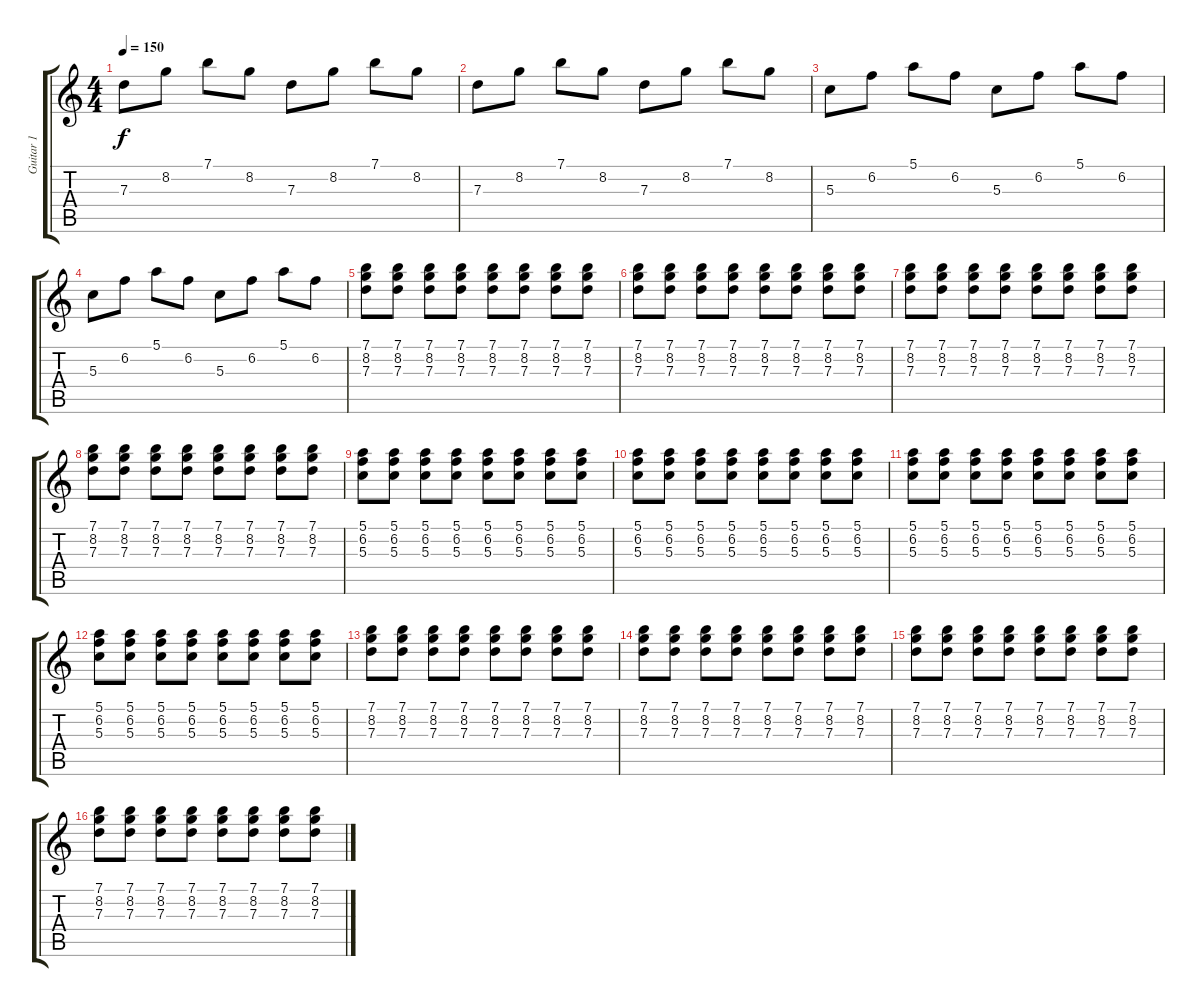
\track ("Guitar 1" "Guitar 1") {instrument electricguitarjazz}
\staff {score tabs}
\tuning (E4 B3 G3 D3 A2 E2) {hide}
\ts (4 4)
\tempo 150
\clef g2
\ks c
7.3.8{dy f} 8.2.8 7.1.8 8.2.8 7.3.8 8.2.8 7.1.8 8.2.8 |
7.3.8 8.2.8 7.1.8 8.2.8 7.3.8 8.2.8 7.1.8 8.2.8 |
5.3.8 6.2.8 5.1.8 6.2.8 5.3.8 6.2.8 5.1.8 6.2.8 |
5.3.8 6.2.8 5.1.8 6.2.8 5.3.8 6.2.8 5.1.8 6.2.8 |
(7.1 8.2 7.3).8 (7.1 8.2 7.3).8 (7.1 8.2 7.3).8 (7.1 8.2 7.3).8 (7.1 8.2 7.3).8 (7.1 8.2 7.3).8 (7.1 8.2 7.3).8 (7.1 8.2 7.3).8 |
(7.1 8.2 7.3).8 (7.1 8.2 7.3).8 (7.1 8.2 7.3).8 (7.1 8.2 7.3).8 (7.1 8.2 7.3).8 (7.1 8.2 7.3).8 (7.1 8.2 7.3).8 (7.1 8.2 7.3).8 |
(7.1 8.2 7.3).8 (7.1 8.2 7.3).8 (7.1 8.2 7.3).8 (7.1 8.2 7.3).8 (7.1 8.2 7.3).8 (7.1 8.2 7.3).8 (7.1 8.2 7.3).8 (7.1 8.2 7.3).8 |
(7.1 8.2 7.3).8 (7.1 8.2 7.3).8 (7.1 8.2 7.3).8 (7.1 8.2 7.3).8 (7.1 8.2 7.3).8 (7.1 8.2 7.3).8 (7.1 8.2 7.3).8 (7.1 8.2 7.3).8 |
(5.1 6.2 5.3).8 (5.1 6.2 5.3).8 (5.1 6.2 5.3).8 (5.1 6.2 5.3).8 (5.1 6.2 5.3).8 (5.1 6.2 5.3).8 (5.1 6.2 5.3).8 (5.1 6.2 5.3).8 |
(5.1 6.2 5.3).8 (5.1 6.2 5.3).8 (5.1 6.2 5.3).8 (5.1 6.2 5.3).8 (5.1 6.2 5.3).8 (5.1 6.2 5.3).8 (5.1 6.2 5.3).8 (5.1 6.2 5.3).8 |
(5.1 6.2 5.3).8 (5.1 6.2 5.3).8 (5.1 6.2 5.3).8 (5.1 6.2 5.3).8 (5.1 6.2 5.3).8 (5.1 6.2 5.3).8 (5.1 6.2 5.3).8 (5.1 6.2 5.3).8 |
(5.1 6.2 5.3).8 (5.1 6.2 5.3).8 (5.1 6.2 5.3).8 (5.1 6.2 5.3).8 (5.1 6.2 5.3).8 (5.1 6.2 5.3).8 (5.1 6.2 5.3).8 (5.1 6.2 5.3).8 |
(7.1 8.2 7.3).8 (7.1 8.2 7.3).8 (7.1 8.2 7.3).8 (7.1 8.2 7.3).8 (7.1 8.2 7.3).8 (7.1 8.2 7.3).8 (7.1 8.2 7.3).8 (7.1 8.2 7.3).8 |
(7.1 8.2 7.3).8 (7.1 8.2 7.3).8 (7.1 8.2 7.3).8 (7.1 8.2 7.3).8 (7.1 8.2 7.3).8 (7.1 8.2 7.3).8 (7.1 8.2 7.3).8 (7.1 8.2 7.3).8 |
(7.1 8.2 7.3).8 (7.1 8.2 7.3).8 (7.1 8.2 7.3).8 (7.1 8.2 7.3).8 (7.1 8.2 7.3).8 (7.1 8.2 7.3).8 (7.1 8.2 7.3).8 (7.1 8.2 7.3).8 |
(7.1 8.2 7.3).8 (7.1 8.2 7.3).8 (7.1 8.2 7.3).8 (7.1 8.2 7.3).8 (7.1 8.2 7.3).8 (7.1 8.2 7.3).8 (7.1 8.2 7.3).8 (7.1 8.2 7.3).8
